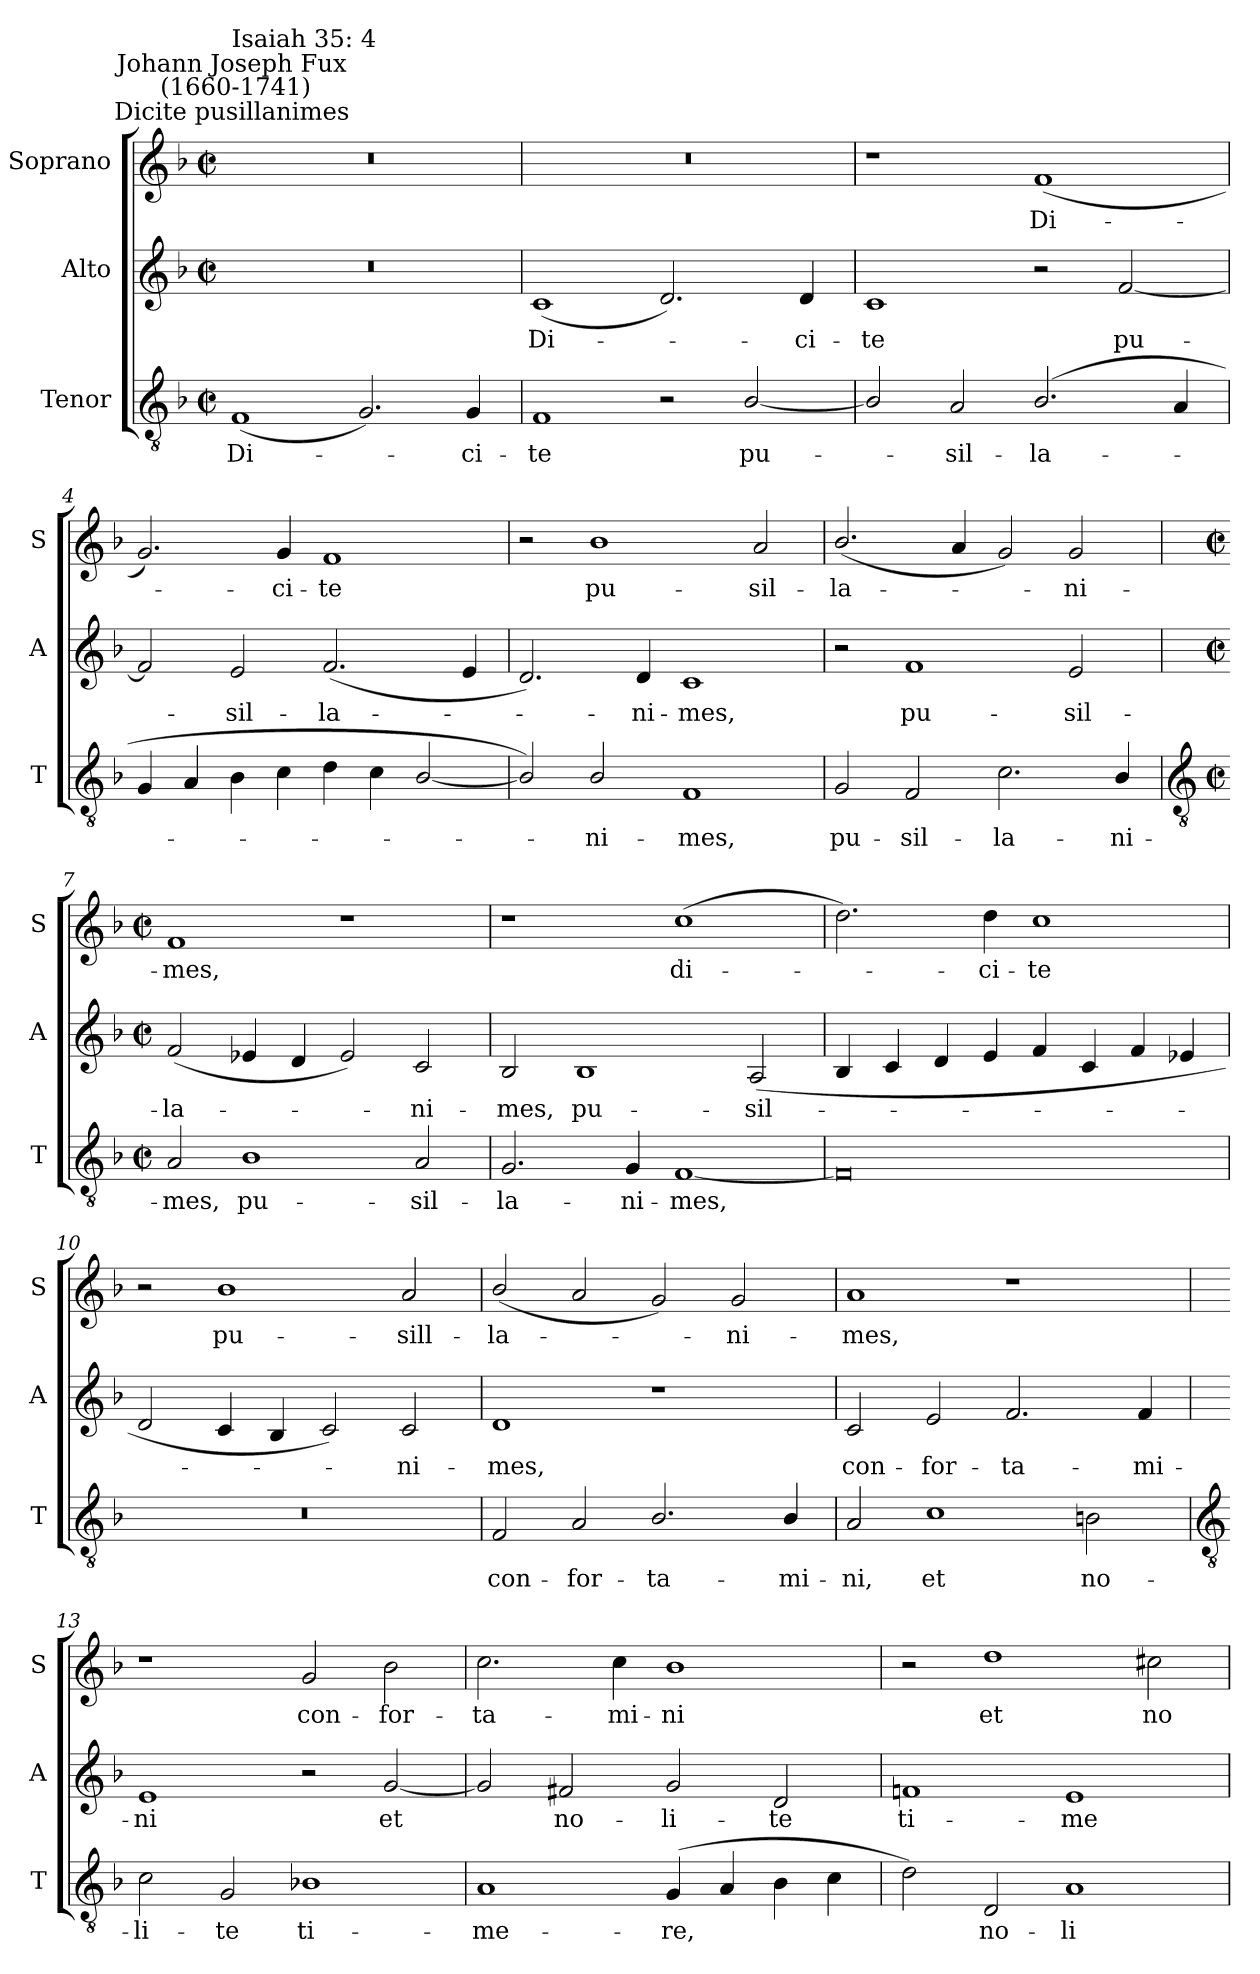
**kern	**text	**kern	**text	**kern	**text
*part3	*part3	*part2	*part2	*part1	*part1
*staff3	*staff3	*staff2	*staff2	*staff1	*staff1
*I"Tenor	*	*I"Alto	*	*I"Soprano	*
*I'T	*	*I'A	*	*I'S	*
*clefGv2	*	*clefG2	*	*clefG2	*
*k[b-]	*	*k[b-]	*	*k[b-]	*
*F:	*	*F:	*	*F:	*
*M4/2	*	*M4/2	*	*M4/2	*
*met(c|)	*	*met(c|)	*	*met(c|)	*
=1	=1	=1	=1	=1	=1
!	!	!	!	!LO:TX:a:cj:t=Dicite pusillanimes	!
!	!	!	!	!LO:TX:a:cj:t=Johann Joseph Fux\n (1660-1741)	!
!	!	!	!	!LO:TX:a:t=Isaiah 35&colon; 4	!
!	!LO:LY:b	!	!	!	!
(<1F	Di-	0r	.	0r	.
2.G)	.	.	.	.	.
!	!LO:LY:b	!	!	!	!
4G	ci-	.	.	.	.
=2	=2	=2	=2	=2	=2
!	!LO:LY:b	!	!LO:LY:b	!	!
1F	-te	(<1c	Di-	0r	.
2r	.	2.d)	.	.	.
!	!LO:LY:b	!	!	!	!
[2B-/	pu-	.	.	.	.
!	!	!	!LO:LY:b	!	!
.	.	4d	ci-	.	.
=3	=3	=3	=3	=3	=3
!	!	!	!LO:LY:b	!	!
2B-/]	.	1c	-te	1r	.
!	!LO:LY:b	!	!	!	!
2A	sil-	.	.	.	.
!	!LO:LY:b	!	!	!	!LO:LY:b
(<2.B-/	-la-	2r	.	(<1f	Di-
!	!	!	!LO:LY:b	!	!
.	.	[2f	pu-	.	.
4A	.	.	.	.	.
=4	=4	=4	=4	=4	=4
4G	.	2f]	.	2.g)	.
4A	.	.	.	.	.
!	!	!	!LO:LY:b	!	!
4B-	.	2e	sil-	.	.
!	!	!	!	!	!LO:LY:b
4c	.	.	.	4g	ci-
!	!	!	!LO:LY:b	!	!LO:LY:b
4d	.	(<2.f	-la-	1f	-te
4c	.	.	.	.	.
[2B-/	.	.	.	.	.
.	.	4e	.	.	.
=5	=5	=5	=5	=5	=5
2B-/])	.	2.d)	.	2r	.
!	!LO:LY:b	!	!	!	!LO:LY:b
2B-/	ni-	.	.	1b-	pu-
!	!	!	!LO:LY:b	!	!
.	.	4d	ni-	.	.
!	!LO:LY:b	!	!LO:LY:b	!	!
1F	-mes,	1c	-mes,	.	.
!	!	!	!	!	!LO:LY:b
.	.	.	.	2a	-sil-
=6	=6	=6	=6	=6	=6
!	!LO:LY:b	!	!	!	!LO:LY:b
2G	pu-	2r	.	(<2.b-/	-la-
!	!LO:LY:b	!	!LO:LY:b	!	!
2F	-sil-	1f	pu-	.	.
.	.	.	.	4a/	.
!	!LO:LY:b	!	!	!	!
2.c	-la-	.	.	2g)	.
!	!	!	!LO:LY:b	!	!LO:LY:b
.	.	2e	-sil-	2g	ni-
!	!LO:LY:b	!	!	!	!
4B-/	-ni-	.	.	.	.
!!LO:LB:g=z
=7	=7	=7	=7	=7	=7
*clefGv2	*	*	*	*	*
*M4/2	*	*M4/2	*	*M4/2	*
*met(c|)	*	*met(c|)	*	*met(c|)	*
!	!LO:LY:b	!	!LO:LY:b	!	!LO:LY:b
2A	-mes,	(<2f	-la-	1f	-mes,
!	!LO:LY:b	!	!	!	!
1B-	pu-	4e-X	.	.	.
.	.	4d	.	.	.
.	.	2e-)	.	1r	.
!	!LO:LY:b	!	!LO:LY:b	!	!
2A/	-sil-	2c	ni-	.	.
=8	=8	=8	=8	=8	=8
!	!LO:LY:b	!	!LO:LY:b	!	!
2.G	-la-	2B-	-mes,	1r	.
!	!	!	!LO:LY:b	!	!
.	.	1B-	pu-	.	.
!	!LO:LY:b	!	!	!	!
4G	-ni-	.	.	.	.
!	!LO:LY:b	!	!	!	!LO:LY:b
[1F	-mes,	.	.	(>1cc	di-
!	!	!	!LO:LY:b	!	!
.	.	(<2A	-sil-	.	.
=9	=9	=9	=9	=9	=9
0F]	.	4B-	.	2.dd)	.
.	.	4c	.	.	.
.	.	4d	.	.	.
!	!	!	!	!	!LO:LY:b
.	.	4e	.	4dd	ci-
!	!	!	!	!	!LO:LY:b
.	.	4f	.	1cc	-te
.	.	4c	.	.	.
.	.	4f	.	.	.
.	.	4e-X	.	.	.
=10	=10	=10	=10	=10	=10
0r	.	2d	.	2r	.
!	!	!	!	!	!LO:LY:b
.	.	4c	.	1b-	pu-
.	.	4B-	.	.	.
.	.	2c)	.	.	.
!	!	!	!LO:LY:b	!	!LO:LY:b
.	.	2c	ni-	2a	-sill-
=11	=11	=11	=11	=11	=11
!	!LO:LY:b	!	!LO:LY:b	!	!LO:LY:b
2F	con-	1d	-mes,	(<2b-/	-la-
!	!LO:LY:b	!	!	!	!
2A	-for-	.	.	2a/	.
!	!LO:LY:b	!	!	!	!
2.B-/	-ta-	1r	.	2g)	.
!	!	!	!	!	!LO:LY:b
.	.	.	.	2g	ni-
!	!LO:LY:b	!	!	!	!
4B-/	-mi-	.	.	.	.
=12	=12	=12	=12	=12	=12
!	!LO:LY:b	!	!LO:LY:b	!	!LO:LY:b
2A	-ni,	2c	con-	1a	-mes,
!	!LO:LY:b	!	!LO:LY:b	!	!
1c	et	2e	-for-	.	.
!	!	!	!LO:LY:b	!	!
.	.	2.f	-ta-	1r	.
!	!LO:LY:b	!	!	!	!
2Bn	no-	.	.	.	.
!	!	!	!LO:LY:b	!	!
.	.	4f	-mi-	.	.
!!LO:LB:g=z
=13	=13	=13	=13	=13	=13
*clefGv2	*	*	*	*	*
!	!LO:LY:b	!	!LO:LY:b	!	!
2c	-li-	1e	-ni	1r	.
!	!LO:LY:b	!	!	!	!
2G	-te	.	.	.	.
!	!LO:LY:b	!	!	!	!LO:LY:b
1B-X	ti-	2r	.	2g	con-
!	!	!	!LO:LY:b	!	!LO:LY:b
.	.	[2g	et	2b-	-for-
=14	=14	=14	=14	=14	=14
!	!LO:LY:b	!	!	!	!LO:LY:b
1A	-me-	2g]	.	2.cc	-ta-
!	!	!	!LO:LY:b	!	!
.	.	2f#X	no-	.	.
!	!	!	!	!	!LO:LY:b
.	.	.	.	4cc	-mi-
!	!LO:LY:b	!	!LO:LY:b	!	!LO:LY:b
(>4G	-re,	2g	-li-	1b-	-ni
4A	.	.	.	.	.
!	!	!	!LO:LY:b	!	!
4B-	.	2d	-te	.	.
4c	.	.	.	.	.
=15	=15	=15	=15	=15	=15
!	!	!	!LO:LY:b	!	!
2d)	.	1fn	ti-	2r	.
!	!LO:LY:b	!	!	!	!LO:LY:b
2D	no-	.	.	1dd	et
!	!LO:LY:b	!	!LO:LY:b	!	!
1A	-li-	1e	-me-	.	.
!	!	!	!	!	!LO:LY:b
.	.	.	.	2cc#X	no-
=	=	=	=	=	=
*-	*-	*-	*-	*-	*-
